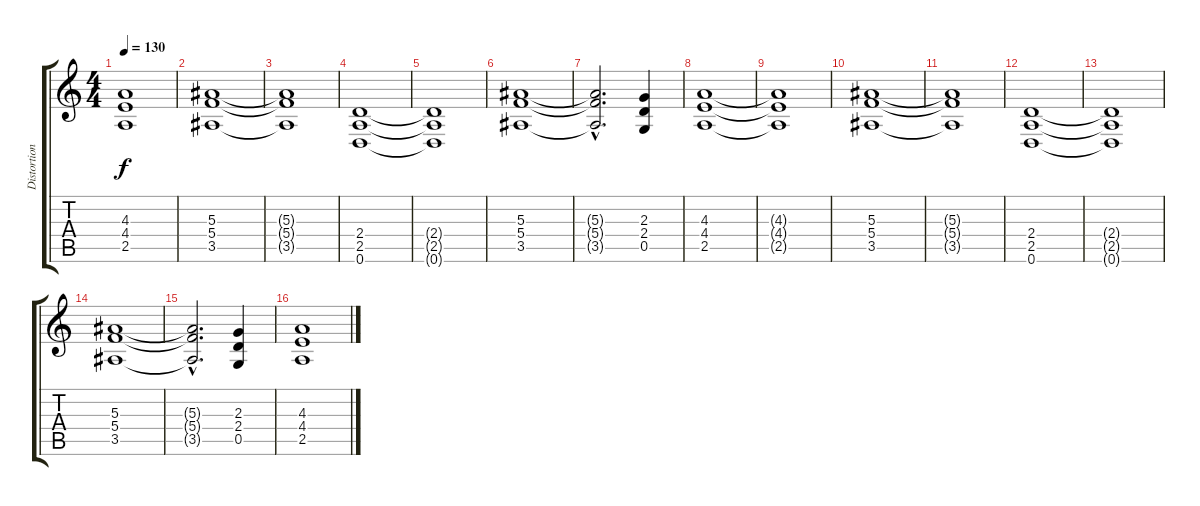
\track ("Distortion Guitar" "Distortion") {instrument distortionguitar}
\staff {score tabs}
\tuning (D4 A3 F3 C3 G2 D2) {hide}
\ts (4 4)
\tempo 130
\clef g2
\ks c
(4.3{t} 4.4{t} 2.5{t}).1{dy f} |
(5.3 5.4 3.5).1 |
(5.3{t} 5.4{t} 3.5{t}).1 |
(2.4 2.5 0.6).1 |
(2.4{t} 2.5{t} 0.6{t}).1 |
(5.3 5.4 3.5).1 |
(5.3{hac t} 5.4{hac t} 3.5{hac t}).2{d} (2.3 2.4 0.5).4 |
(4.3 4.4 2.5).1 |
(4.3{t} 4.4{t} 2.5{t}).1 |
(5.3 5.4 3.5).1 |
(5.3{t} 5.4{t} 3.5{t}).1 |
(2.4 2.5 0.6).1 |
(2.4{t} 2.5{t} 0.6{t}).1 |
(5.3 5.4 3.5).1 |
(5.3{hac t} 5.4{hac t} 3.5{hac t}).2{d} (2.3 2.4 0.5).4 |
(4.3 4.4 2.5).1
